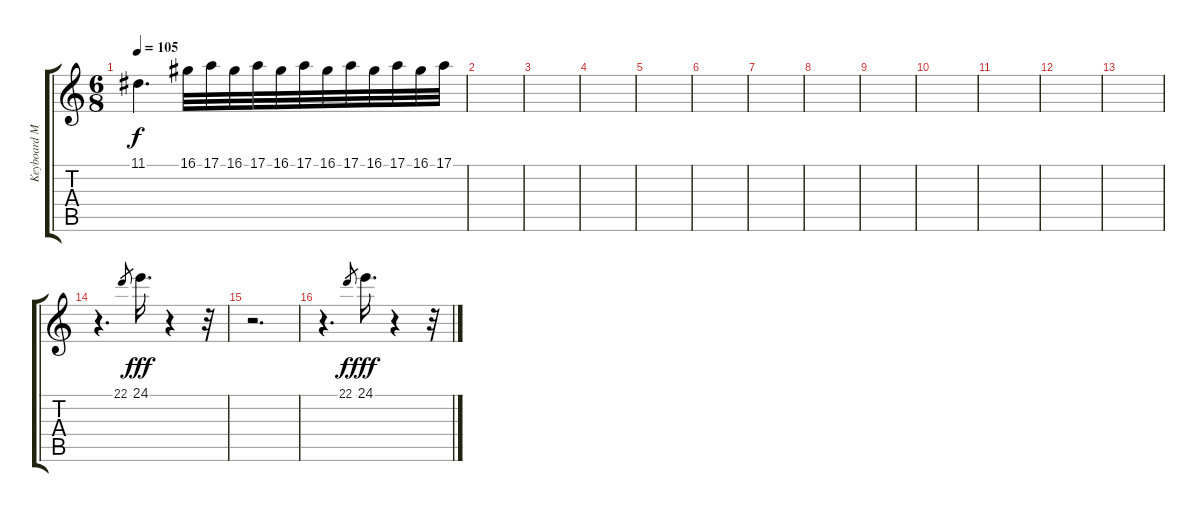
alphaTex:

\track ("Keyboard Martijn Spierenburg" "Keyboard M") {instrument acousticgrandpiano}
\staff {score tabs}
\tuning (E4 B3 G3 D3 A2 E2) {hide}
\ts (6 8)
\tempo 105
\clef g2
\ks c
11.1.4{d dy f} 16.1.32 17.1.32 16.1.32 17.1.32 16.1.32 17.1.32 16.1.32 17.1.32 16.1.32 17.1.32 16.1.32 17.1.32 |
|
|
|
|
|
|
|
|
|
|
|
|
r.4{d} 22.1.8{gr} 24.1.16{d dy fff} r.4 r.32 |
r.2{d} |
r.4{d} 22.1.8{gr dy f} 24.1.16{d dy fff} r.4 r.32
